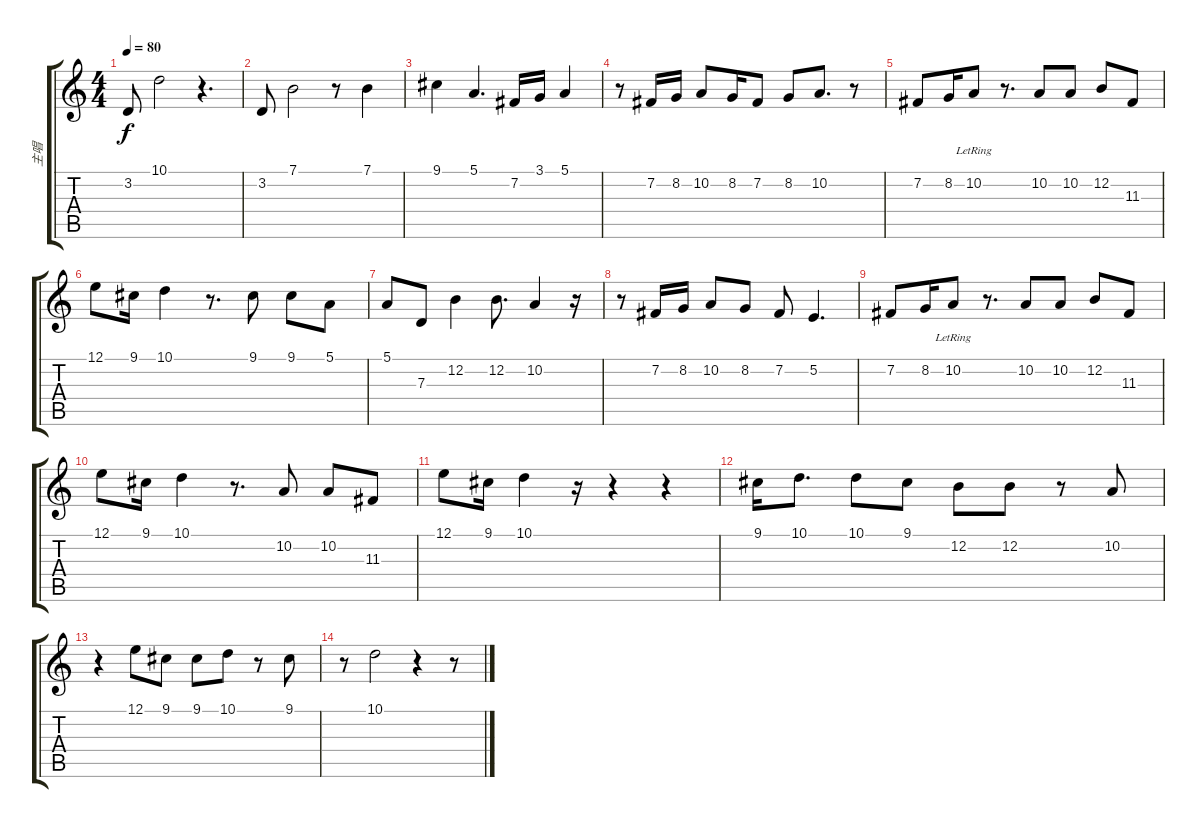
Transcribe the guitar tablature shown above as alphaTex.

\track ("主唱" "主唱") {instrument voiceoohs}
\staff {score tabs}
\tuning (E4 B3 G3 D3 A2 E2) {hide}
\ts (4 4)
\tempo 80
\clef g2
\ks c
3.2.8{dy f} 10.1.2 r.4{d} |
3.2.8 7.1.2 r.8 7.1.4 |
9.1.4 5.1.4{d} 7.2.16 3.1.16 5.1.4 |
r.8 7.2.16 8.2.16 10.2.8 8.2.16 7.2.8 8.2.8 10.2.8{d} r.8 |
7.2.8 8.2.16 10.2{lr}.8 r.8{d} 10.2.8 10.2.8 12.2.8 11.3.8 |
12.1.8 9.1.16 10.1.4 r.8{d} 9.1.8 9.1.8 5.1.8 |
5.1.8 7.3.8 12.2.4 12.2.8{d} 10.2.4 r.16 |
r.8 7.2.16 8.2.16 10.2.8 8.2.8 7.2.8 5.2.4{d} |
7.2.8 8.2.16 10.2{lr}.8 r.8{d} 10.2.8 10.2.8 12.2.8 11.3.8 |
12.1.8 9.1.16 10.1.4 r.8{d} 10.2.8 10.2.8 11.3.8 |
12.1.8 9.1.16 10.1.4 r.16 r.4 r.4 |
9.1.16 10.1.8{d} 10.1.8 9.1.8 12.2.8 12.2.8 r.8 10.2.8 |
r.4 12.1.8 9.1.8 9.1.8 10.1.8 r.8 9.1.8 |
r.8 10.1.2 r.4 r.8
